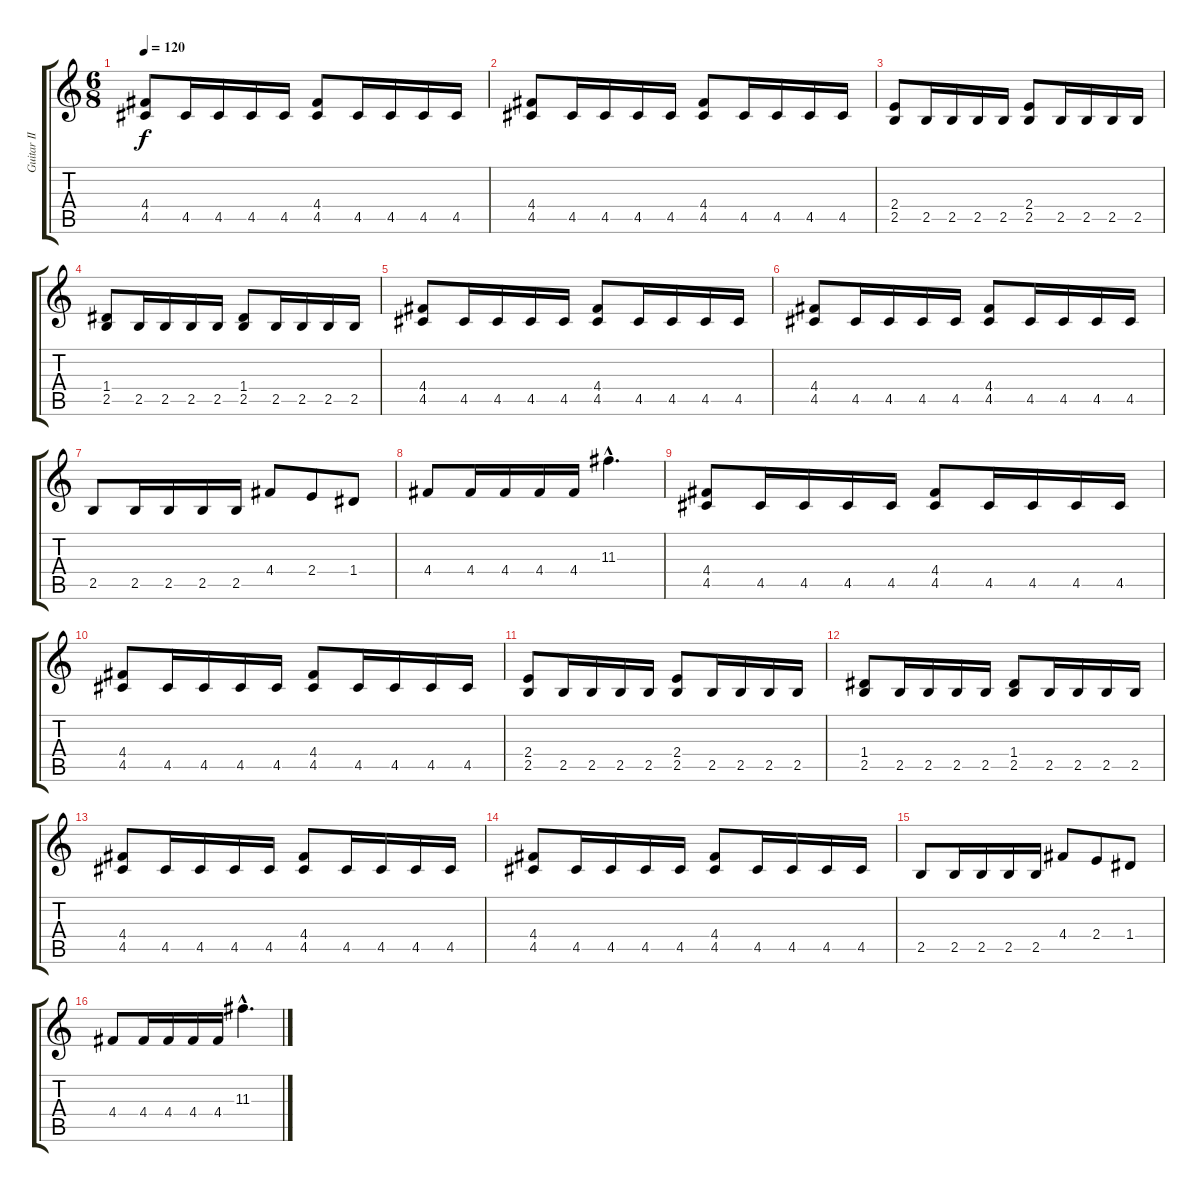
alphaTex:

\track ("Guitar II" "Guitar II") {instrument distortionguitar}
\staff {score tabs}
\tuning (E4 B3 G3 D3 A2 E2) {hide}
\ts (6 8)
\tempo 120
\clef g2
\ks c
(4.4 4.5).8{dy f} 4.5.16 4.5.16 4.5.16 4.5.16 (4.4 4.5).8 4.5.16 4.5.16 4.5.16 4.5.16 |
(4.4 4.5).8 4.5.16 4.5.16 4.5.16 4.5.16 (4.4 4.5).8 4.5.16 4.5.16 4.5.16 4.5.16 |
(2.4 2.5).8 2.5.16 2.5.16 2.5.16 2.5.16 (2.4 2.5).8 2.5.16 2.5.16 2.5.16 2.5.16 |
(1.4 2.5).8 2.5.16 2.5.16 2.5.16 2.5.16 (1.4 2.5).8 2.5.16 2.5.16 2.5.16 2.5.16 |
(4.4 4.5).8 4.5.16 4.5.16 4.5.16 4.5.16 (4.4 4.5).8 4.5.16 4.5.16 4.5.16 4.5.16 |
(4.4 4.5).8 4.5.16 4.5.16 4.5.16 4.5.16 (4.4 4.5).8 4.5.16 4.5.16 4.5.16 4.5.16 |
2.5.8 2.5.16 2.5.16 2.5.16 2.5.16 4.4.8 2.4.8 1.4.8 |
4.4.8 4.4.16 4.4.16 4.4.16 4.4.16 11.3{hac}.4{d} |
(4.4 4.5).8 4.5.16 4.5.16 4.5.16 4.5.16 (4.4 4.5).8 4.5.16 4.5.16 4.5.16 4.5.16 |
(4.4 4.5).8 4.5.16 4.5.16 4.5.16 4.5.16 (4.4 4.5).8 4.5.16 4.5.16 4.5.16 4.5.16 |
(2.4 2.5).8 2.5.16 2.5.16 2.5.16 2.5.16 (2.4 2.5).8 2.5.16 2.5.16 2.5.16 2.5.16 |
(1.4 2.5).8 2.5.16 2.5.16 2.5.16 2.5.16 (1.4 2.5).8 2.5.16 2.5.16 2.5.16 2.5.16 |
(4.4 4.5).8 4.5.16 4.5.16 4.5.16 4.5.16 (4.4 4.5).8 4.5.16 4.5.16 4.5.16 4.5.16 |
(4.4 4.5).8 4.5.16 4.5.16 4.5.16 4.5.16 (4.4 4.5).8 4.5.16 4.5.16 4.5.16 4.5.16 |
2.5.8 2.5.16 2.5.16 2.5.16 2.5.16 4.4.8 2.4.8 1.4.8 |
4.4.8 4.4.16 4.4.16 4.4.16 4.4.16 11.3{hac}.4{d}
